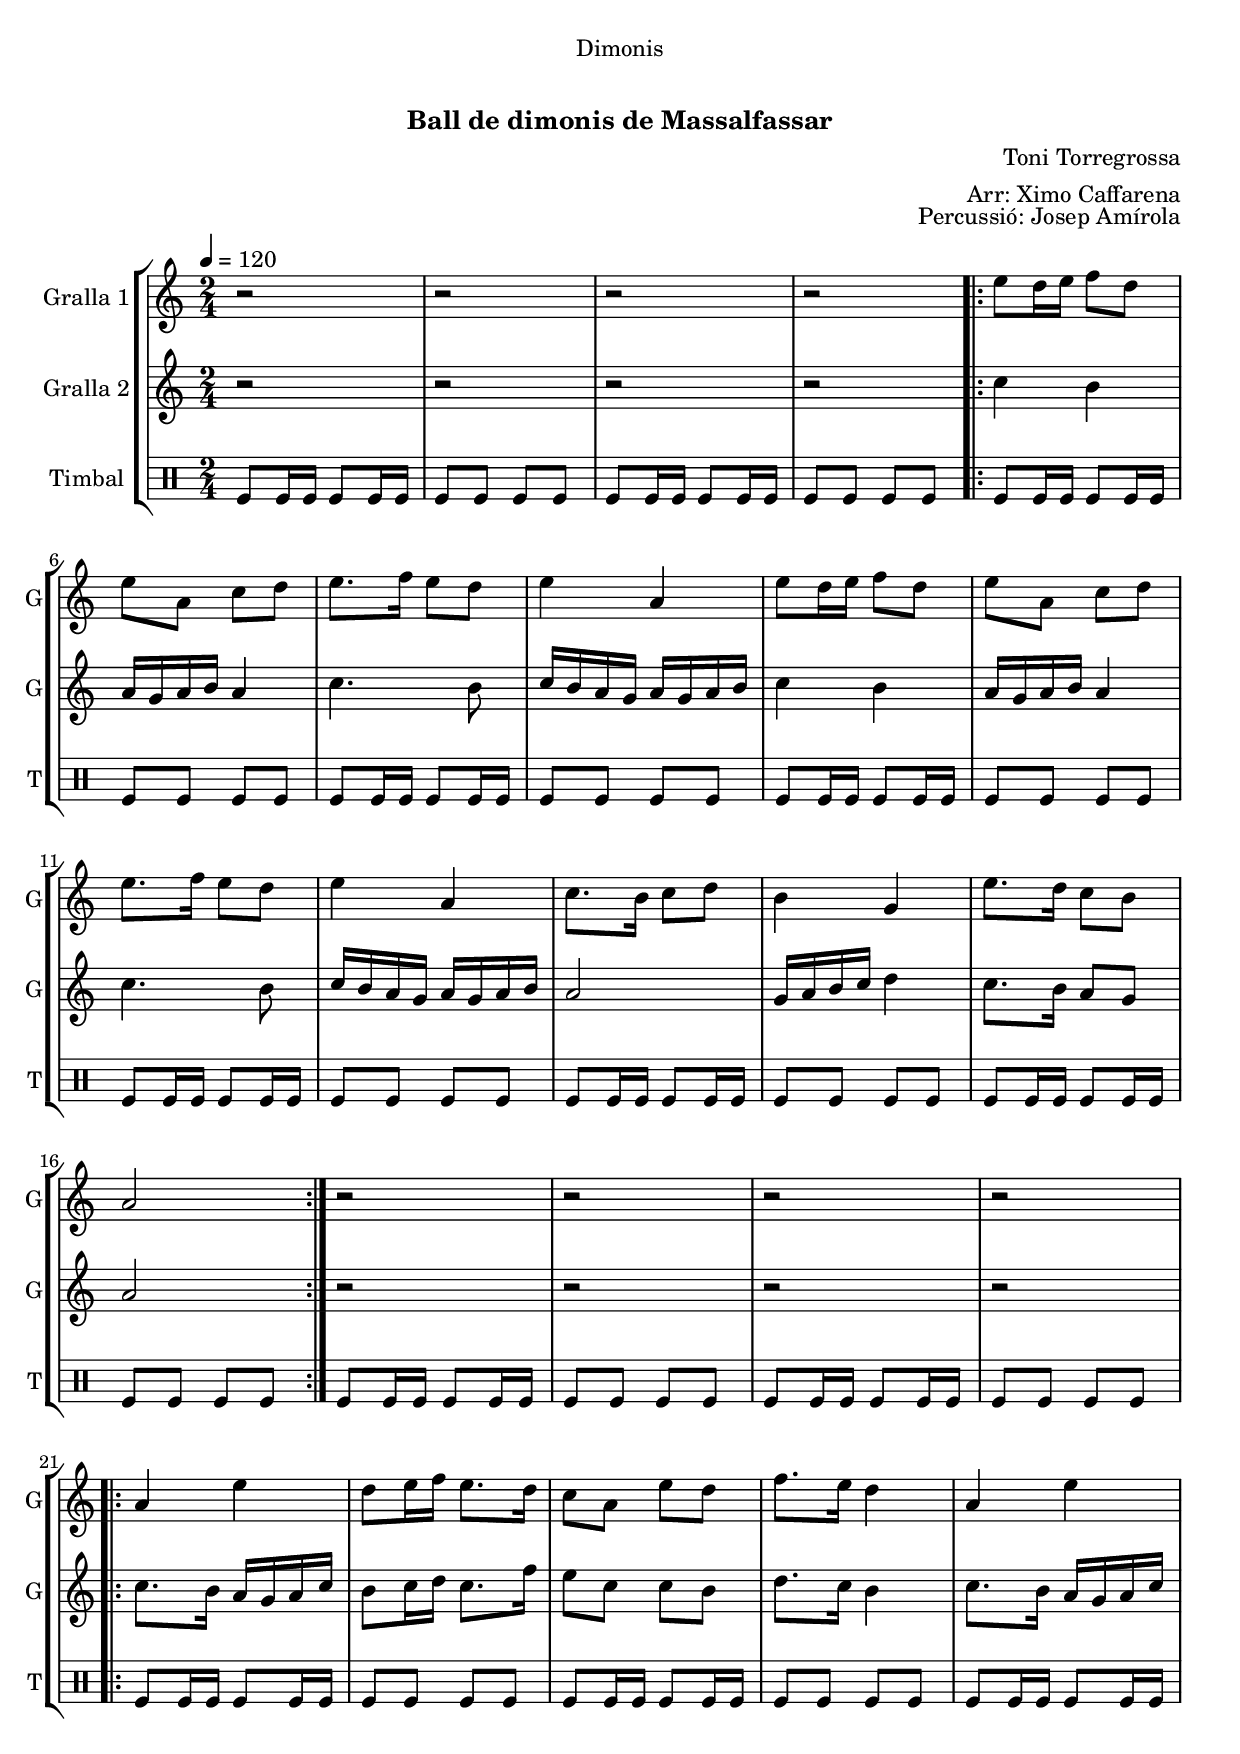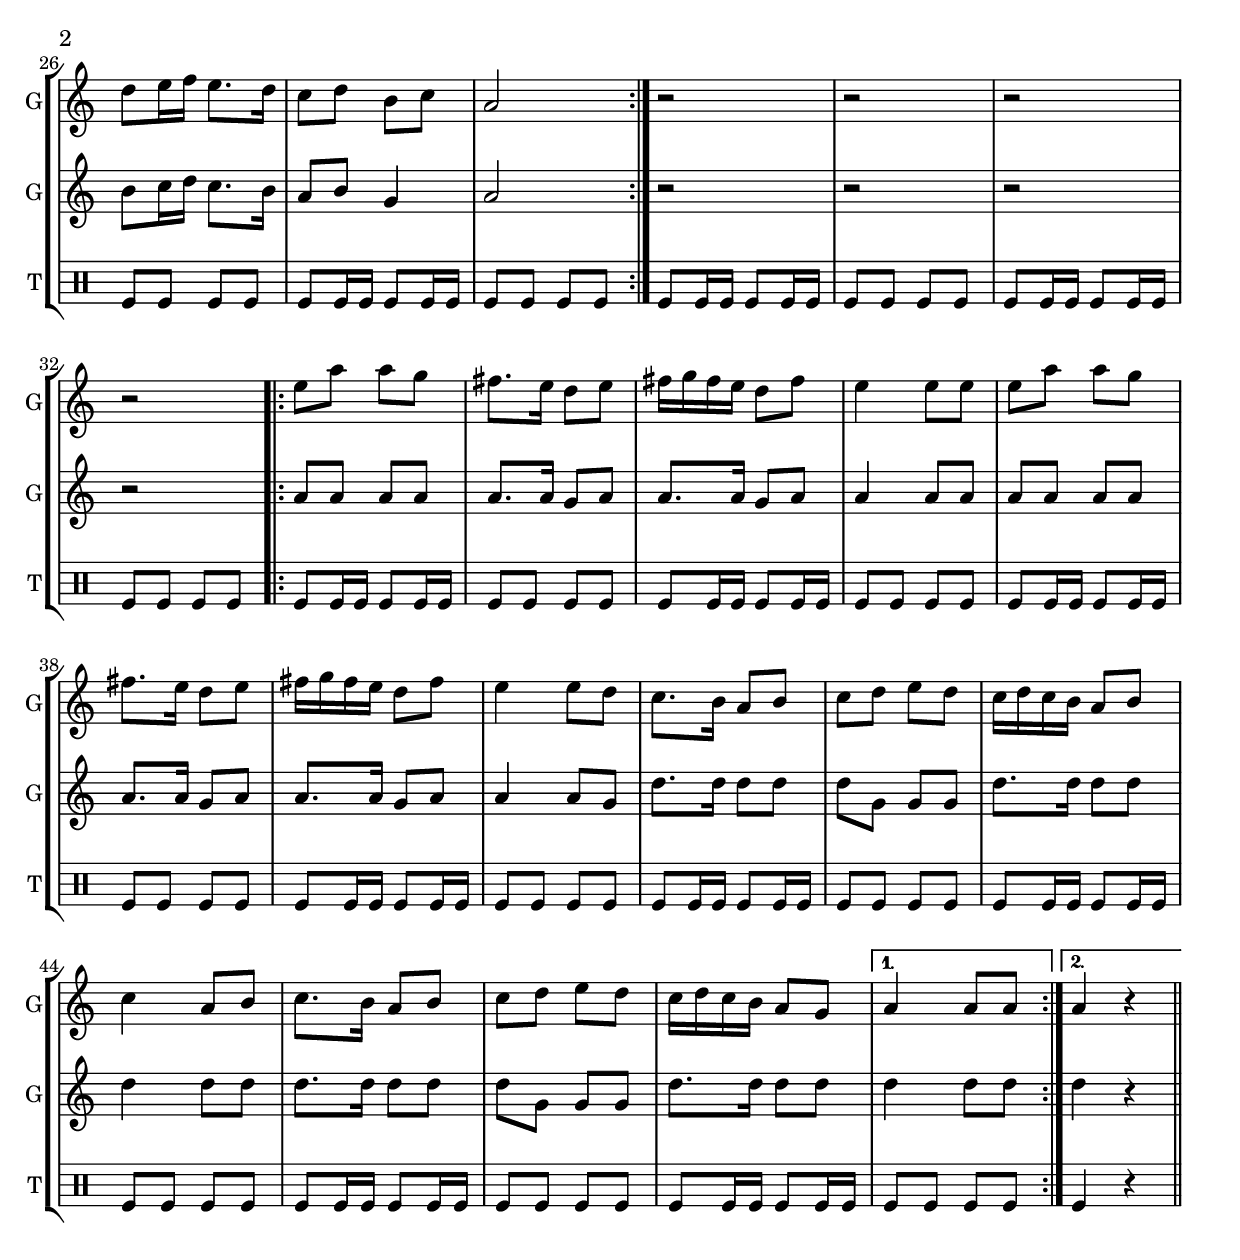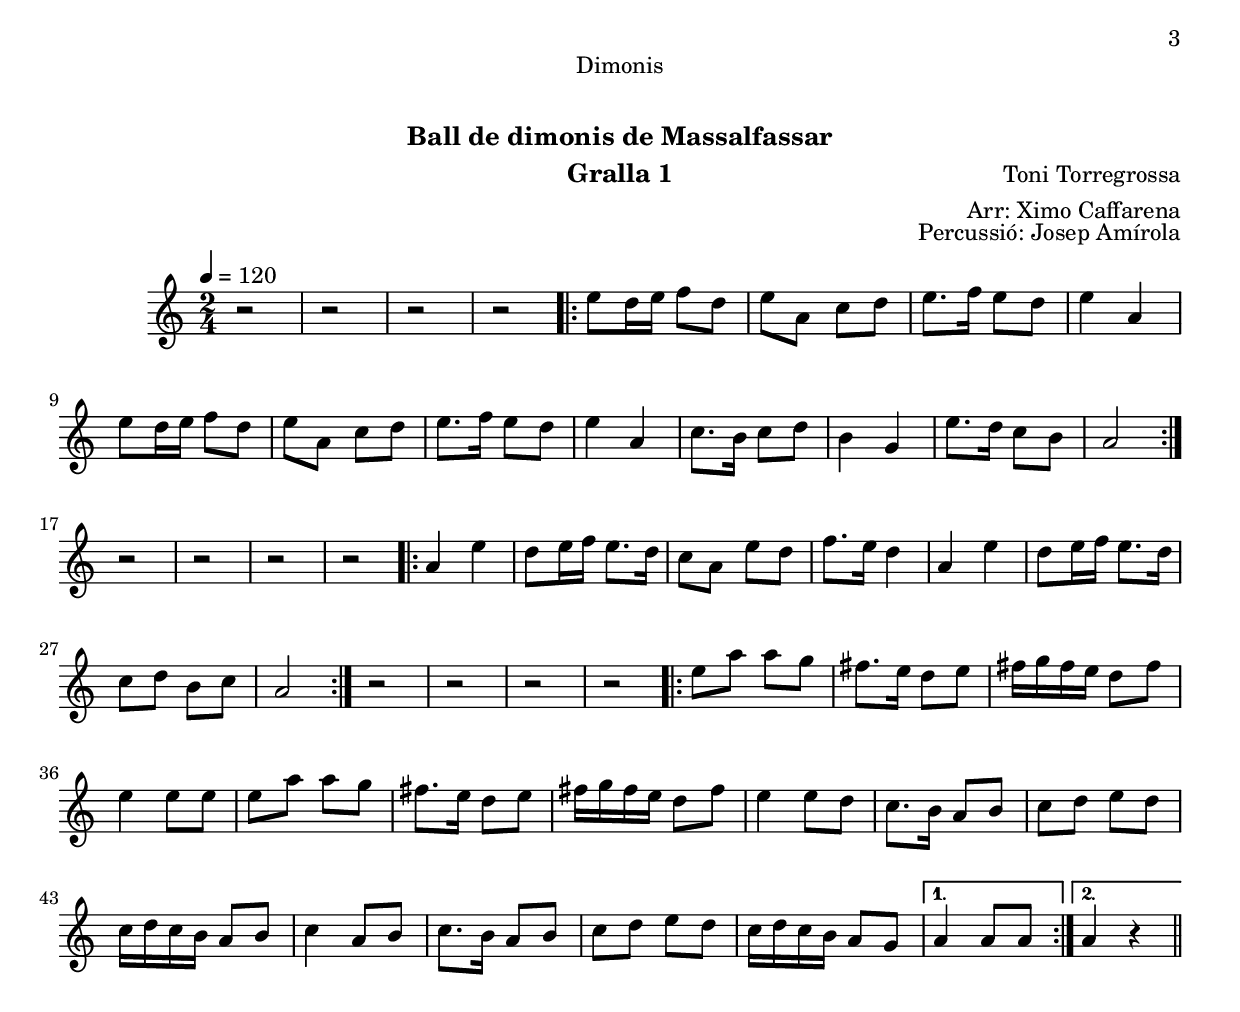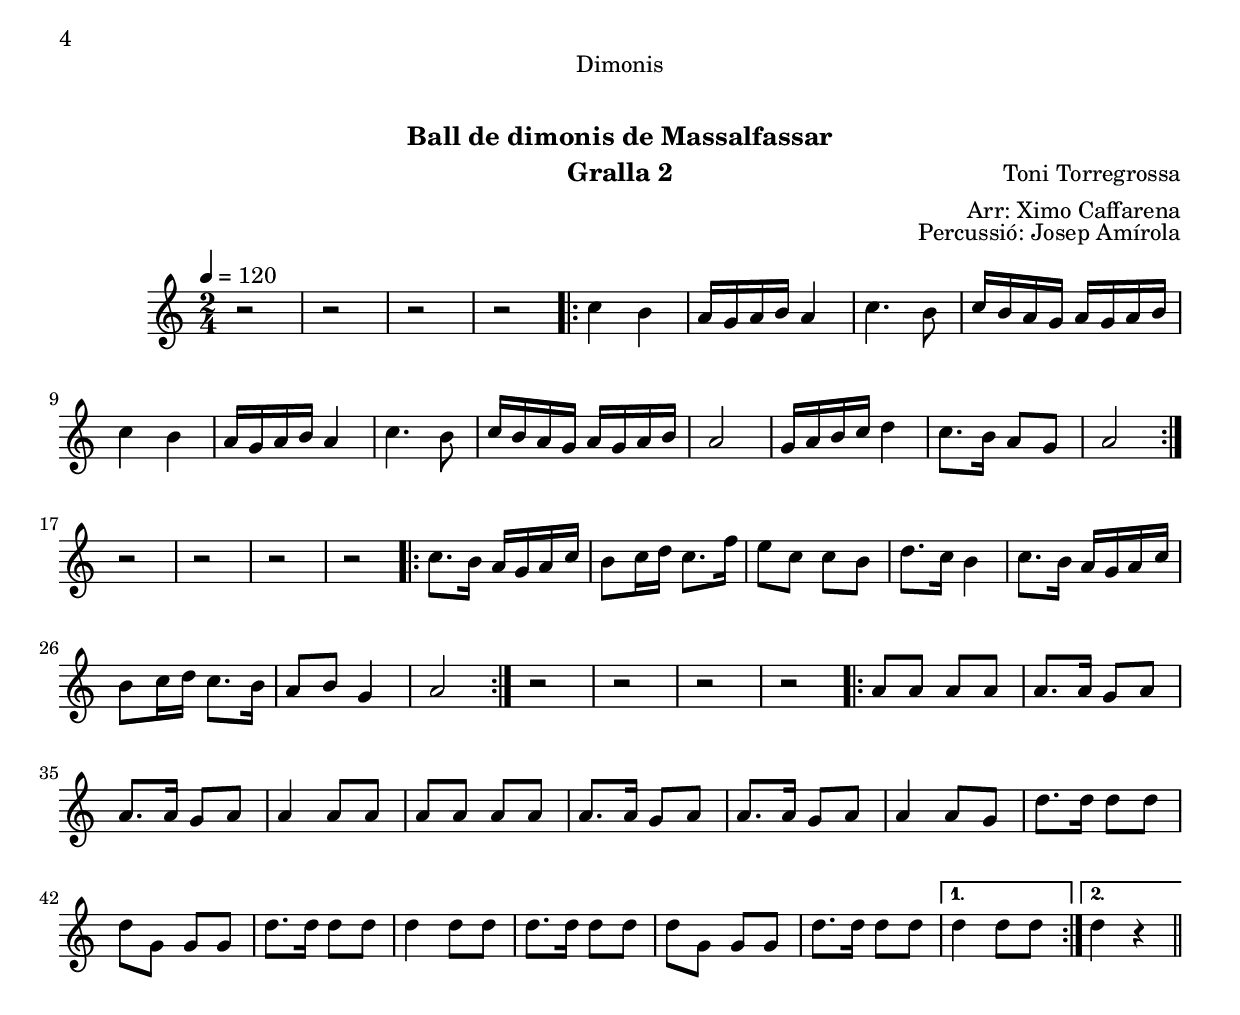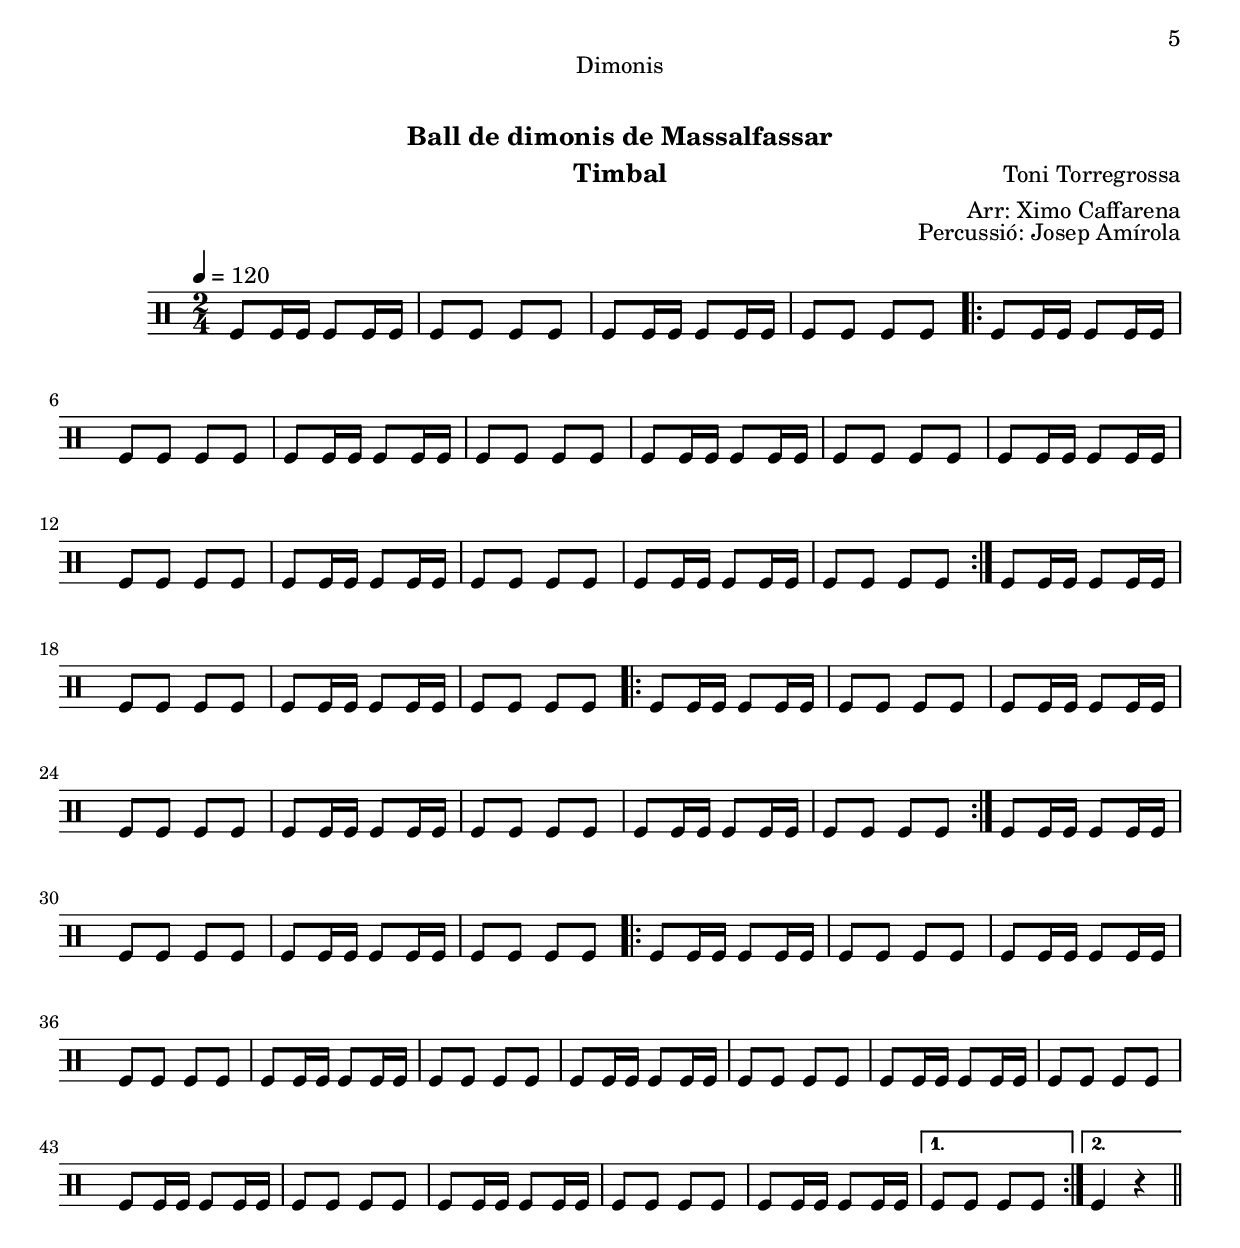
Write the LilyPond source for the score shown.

\version "2.22.1"

\header {
  dedication="Dimonis"
  title="             "
  subtitle="Ball de dimonis de Massalfassar"
  subsubtitle=""
  poet=""
  meter=""
  piece=""
  composer="Toni Torregrossa"
  arranger="Arr: Ximo Caffarena"
  opus="Percussió: Josep Amírola"
  instrument=" "
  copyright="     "
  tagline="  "
}

liniaroAa =
\relative e''
{
  \tempo 4=120
  \clef treble
  \key c \major
  \time 2/4
  r2  |
  r2  |
  r2  |
  r2  |
  %05
  \repeat volta 2 { e8 d16 e f8 d  |
  e8 a, c d  |
  e8. f16 e8 d  |
  e4 a,  |
  e'8 d16 e f8 d  |
  %10
  e8 a, c d  |
  e8. f16 e8 d  |
  e4 a,  |
  c8. b16 c8 d  |
  b4 g  |
  %15
  e'8. d16 c8 b  |
  a2  | }
  r2  |
  r2  |
  r2  |
  %20
  r2  |
  \repeat volta 2 { a4 e'  |
  d8 e16 f e8. d16  |
  c8 a e' d  |
  f8. e16 d4  |
  %25
  a4 e'  |
  d8 e16 f e8. d16  |
  c8 d b c  |
  a2  | }
  r2  |
  %30
  r2  |
  r2  |
  r2  |
  \repeat volta 2 { e'8 a a g  |
  fis8. e16 d8 e  |
  %35
  fis16 g fis e d8 fis  |
  e4 e8 e  |
  e8 a a g  |
  fis8. e16 d8 e  |
  fis16 g fis e d8 fis  |
  %40
  e4 e8 d  |
  c8. b16 a8 b  |
  c8 d e d  |
  c16 d c b a8 b  |
  c4 a8 b  |
  %45
  c8. b16 a8 b  |
  c8 d e d  |
  c16 d c b a8 g }
  \alternative { { a4 a8 a }
  { a4 r } } \bar "||"
}

liniaroAb =
\relative c''
{
  \tempo 4=120
  \clef treble
  \key c \major
  \time 2/4
  r2  |
  r2  |
  r2  |
  r2  |
  %05
  \repeat volta 2 { c4 b  |
  a16 g a b a4  |
  c4. b8  |
  c16 b a g a g a b  |
  c4 b  |
  %10
  a16 g a b a4  |
  c4. b8  |
  c16 b a g a g a b  |
  a2  |
  g16 a b c d4  |
  %15
  c8. b16 a8 g  |
  a2  | }
  r2  |
  r2  |
  r2  |
  %20
  r2  |
  \repeat volta 2 { c8. b16 a g a c  |
  b8 c16 d c8. f16  |
  e8 c c b  |
  d8. c16 b4  |
  %25
  c8. b16 a g a c  |
  b8 c16 d c8. b16  |
  a8 b g4  |
  a2  | }
  r2  |
  %30
  r2  |
  r2  |
  r2  |
  \repeat volta 2 { a8 a a a  |
  a8. a16 g8 a  |
  %35
  a8. a16 g8 a  |
  a4 a8 a  |
  a8 a a a  |
  a8. a16 g8 a  |
  a8. a16 g8 a  |
  %40
  a4 a8 g  |
  d'8. d16 d8 d  |
  d8 g, g g  |
  d'8. d16 d8 d  |
  d4 d8 d  |
  %45
  d8. d16 d8 d  |
  d8 g, g g  |
  d'8. d16 d8 d }
  \alternative { { d4 d8 d }
  { d4 r } } \bar "||"
}

liniaroAc =
\drummode
{
  \tempo 4=120
  \time 2/4
  tomfl8 tomfl16 tomfl tomfl8 tomfl16 tomfl  |
  tomfl8 tomfl tomfl tomfl  |
  tomfl8 tomfl16 tomfl tomfl8 tomfl16 tomfl  |
  tomfl8 tomfl tomfl tomfl  |
  %05
  \repeat volta 2 { tomfl8 tomfl16 tomfl tomfl8 tomfl16 tomfl  |
  tomfl8 tomfl tomfl tomfl  |
  tomfl8 tomfl16 tomfl tomfl8 tomfl16 tomfl  |
  tomfl8 tomfl tomfl tomfl  |
  tomfl8 tomfl16 tomfl tomfl8 tomfl16 tomfl  |
  %10
  tomfl8 tomfl tomfl tomfl  |
  tomfl8 tomfl16 tomfl tomfl8 tomfl16 tomfl  |
  tomfl8 tomfl tomfl tomfl  |
  tomfl8 tomfl16 tomfl tomfl8 tomfl16 tomfl  |
  tomfl8 tomfl tomfl tomfl  |
  %15
  tomfl8 tomfl16 tomfl tomfl8 tomfl16 tomfl  |
  tomfl8 tomfl tomfl tomfl  | }
  tomfl8 tomfl16 tomfl tomfl8 tomfl16 tomfl  |
  tomfl8 tomfl tomfl tomfl  |
  tomfl8 tomfl16 tomfl tomfl8 tomfl16 tomfl  |
  %20
  tomfl8 tomfl tomfl tomfl  |
  \repeat volta 2 { tomfl8 tomfl16 tomfl tomfl8 tomfl16 tomfl  |
  tomfl8 tomfl tomfl tomfl  |
  tomfl8 tomfl16 tomfl tomfl8 tomfl16 tomfl  |
  tomfl8 tomfl tomfl tomfl  |
  %25
  tomfl8 tomfl16 tomfl tomfl8 tomfl16 tomfl  |
  tomfl8 tomfl tomfl tomfl  |
  tomfl8 tomfl16 tomfl tomfl8 tomfl16 tomfl  |
  tomfl8 tomfl tomfl tomfl  | }
  tomfl8 tomfl16 tomfl tomfl8 tomfl16 tomfl  |
  %30
  tomfl8 tomfl tomfl tomfl  |
  tomfl8 tomfl16 tomfl tomfl8 tomfl16 tomfl  |
  tomfl8 tomfl tomfl tomfl  |
  \repeat volta 2 { tomfl8 tomfl16 tomfl tomfl8 tomfl16 tomfl  |
  tomfl8 tomfl tomfl tomfl  |
  %35
  tomfl8 tomfl16 tomfl tomfl8 tomfl16 tomfl  |
  tomfl8 tomfl tomfl tomfl  |
  tomfl8 tomfl16 tomfl tomfl8 tomfl16 tomfl  |
  tomfl8 tomfl tomfl tomfl  |
  tomfl8 tomfl16 tomfl tomfl8 tomfl16 tomfl  |
  %40
  tomfl8 tomfl tomfl tomfl  |
  tomfl8 tomfl16 tomfl tomfl8 tomfl16 tomfl  |
  tomfl8 tomfl tomfl tomfl  |
  tomfl8 tomfl16 tomfl tomfl8 tomfl16 tomfl  |
  tomfl8 tomfl tomfl tomfl  |
  %45
  tomfl8 tomfl16 tomfl tomfl8 tomfl16 tomfl  |
  tomfl8 tomfl tomfl tomfl  |
  tomfl8 tomfl16 tomfl tomfl8 tomfl16 tomfl }
  \alternative { { tomfl8 tomfl tomfl tomfl }
  { tomfl4 r } } \bar "||"
}

\bookpart {
  \score {
    \new StaffGroup {
      \override Score.RehearsalMark #'self-alignment-X = #LEFT
      <<
        \new Staff \with {instrumentName = #"Gralla 1" shortInstrumentName = #"G"} \liniaroAa
        \new Staff \with {instrumentName = #"Gralla 2" shortInstrumentName = #"G"} \liniaroAb
        \new DrumStaff \with {instrumentName = #"Timbal" shortInstrumentName = #"T"} \liniaroAc
      >>
    }
    \layout {}
  }
  \score { \unfoldRepeats
    \new StaffGroup {
      \override Score.RehearsalMark #'self-alignment-X = #LEFT
      <<
        \new Staff \with {instrumentName = #"Gralla 1" shortInstrumentName = #"G"} \liniaroAa
        \new Staff \with {instrumentName = #"Gralla 2" shortInstrumentName = #"G"} \liniaroAb
        \new DrumStaff \with {instrumentName = #"Timbal" shortInstrumentName = #"T"} \liniaroAc
      >>
    }
    \midi {}
  }
}

\bookpart {
  \header {instrument="Gralla 1"}
  \score {
    \new StaffGroup {
      \override Score.RehearsalMark #'self-alignment-X = #LEFT
      <<
        \new Staff \liniaroAa
      >>
    }
    \layout {}
  }
  \score { \unfoldRepeats
    \new StaffGroup {
      \override Score.RehearsalMark #'self-alignment-X = #LEFT
      <<
        \new Staff \liniaroAa
      >>
    }
    \midi {}
  }
}

\bookpart {
  \header {instrument="Gralla 2"}
  \score {
    \new StaffGroup {
      \override Score.RehearsalMark #'self-alignment-X = #LEFT
      <<
        \new Staff \liniaroAb
      >>
    }
    \layout {}
  }
  \score { \unfoldRepeats
    \new StaffGroup {
      \override Score.RehearsalMark #'self-alignment-X = #LEFT
      <<
        \new Staff \liniaroAb
      >>
    }
    \midi {}
  }
}

\bookpart {
  \header {instrument="Timbal"}
  \score {
    \new StaffGroup {
      \override Score.RehearsalMark #'self-alignment-X = #LEFT
      <<
        \new DrumStaff \liniaroAc
      >>
    }
    \layout {}
  }
  \score { \unfoldRepeats
    \new StaffGroup {
      \override Score.RehearsalMark #'self-alignment-X = #LEFT
      <<
        \new DrumStaff \liniaroAc
      >>
    }
    \midi {}
  }
}

